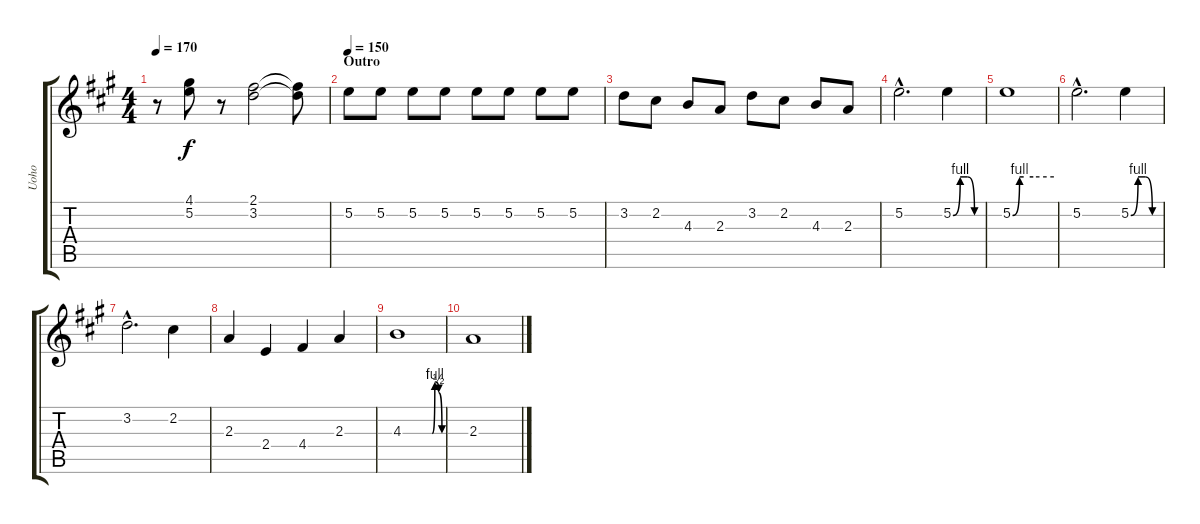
\track ("Uoho" "Uoho") {instrument distortionguitar}
\staff {score tabs}
\tuning (E4 B3 G3 D3 A2 E2) {hide}
\ts (4 4)
\tempo 170
\clef g2
\ks a
r.8{dy f} (4.1 5.2).8 r.8 (2.1 3.2).2 (2.1{t} 3.2{t}).8 |
\section ("" "Outro")
\tempo 150
5.2.8 5.2.8 5.2.8 5.2.8 5.2.8 5.2.8 5.2.8 5.2.8 |
3.2.8 2.2.8 4.3.8 2.3.8 3.2.8 2.2.8 4.3.8 2.3.8 |
5.2{hac}.2{d} 5.2{be (custom 0 0 15 4 30 4 45 0 60 0)}.4 |
5.2{be (custom 0 0 10 4 16 4 30 4 60 4)}.1 |
5.2{hac}.2{d} 5.2{be (custom 0 0 15 4 30 4 45 0 60 0)}.4 |
3.2{hac}.2{d} 2.2.4 |
2.3.4 2.4.4 4.4.4 2.3.4 |
4.3{be (custom 0 0 15 0 30 0 45 0 49 4 55 2 60 0)}.1 |
2.3.1
